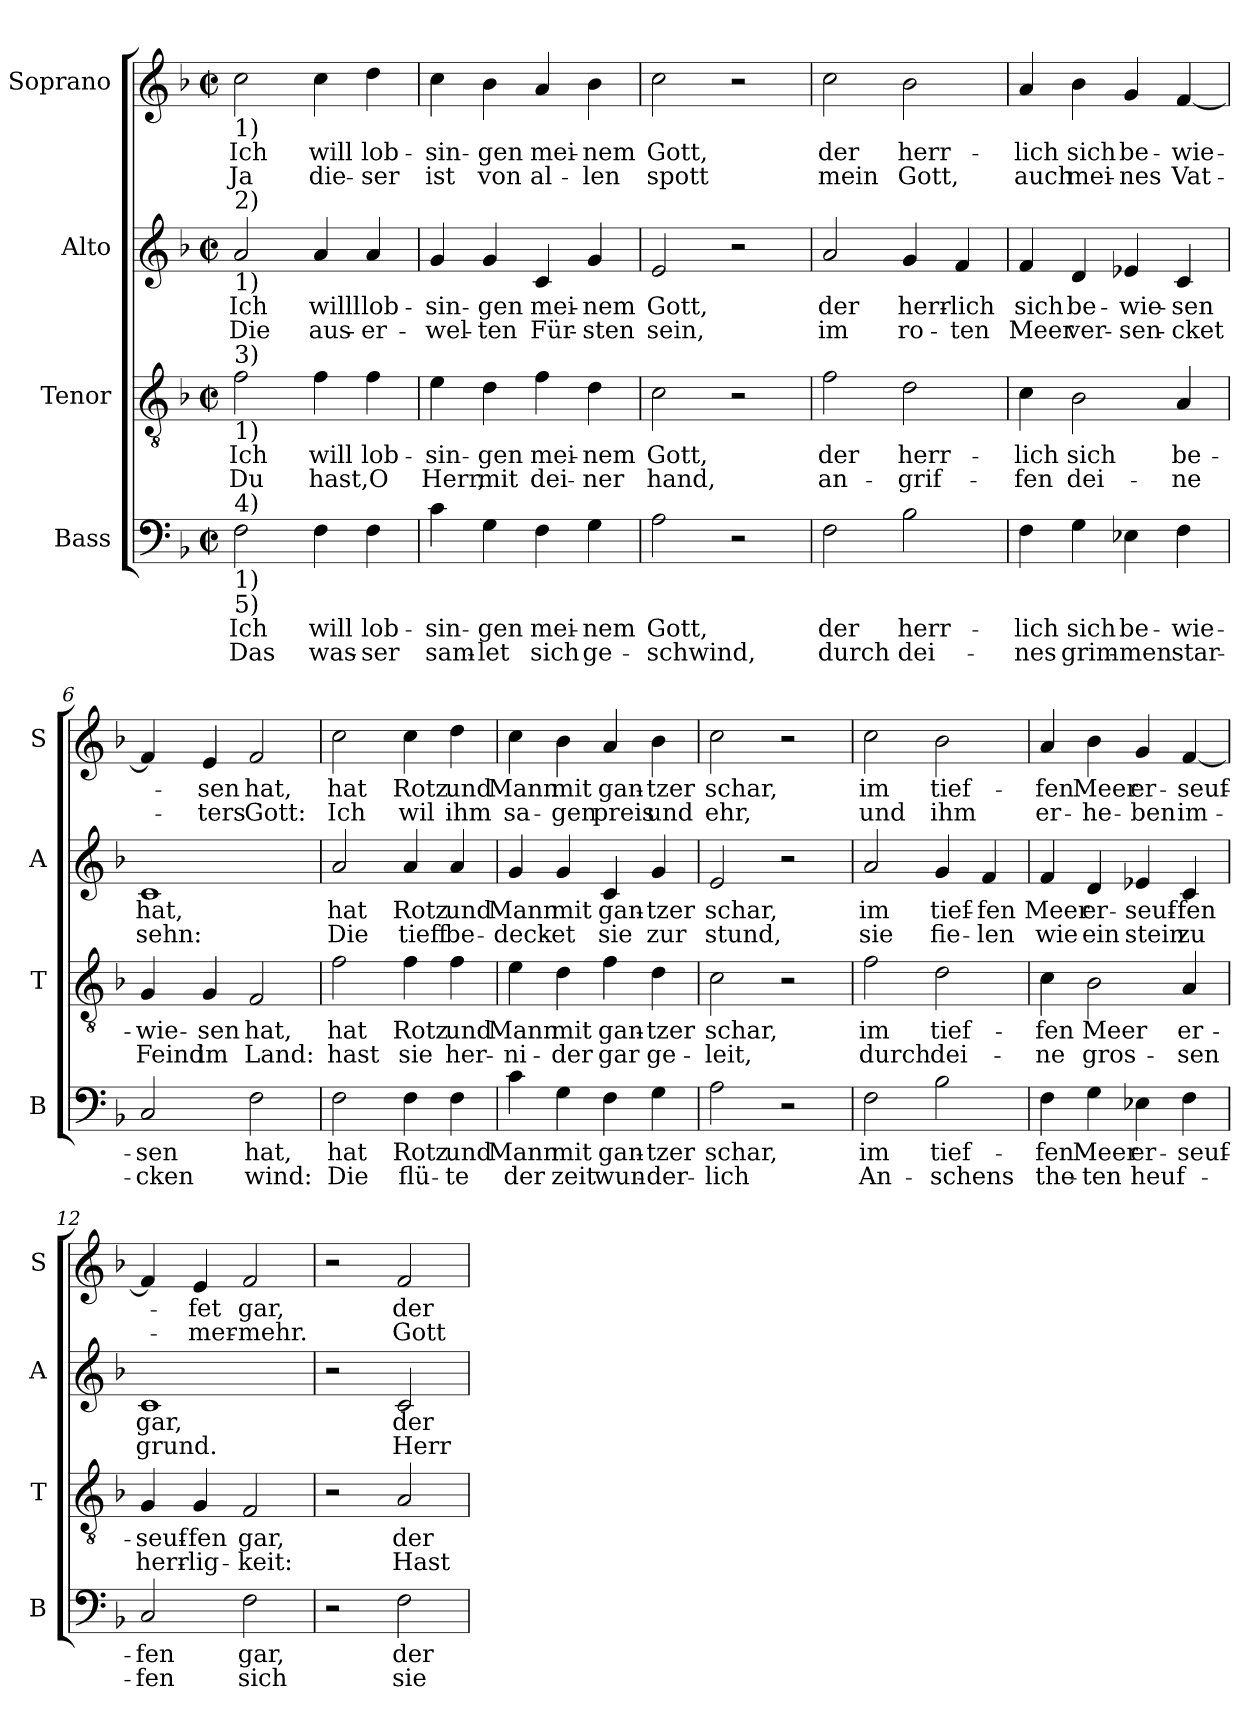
**kern	**text	**text	**kern	**text	**text	**kern	**text	**text	**kern	**text	**text
*part4	*part4	*part4	*part3	*part3	*part3	*part2	*part2	*part2	*part1	*part1	*part1
*staff4	*staff4	*staff4	*staff3	*staff3	*staff3	*staff2	*staff2	*staff2	*staff1	*staff1	*staff1
*I"Bass	*	*	*I"Tenor	*	*	*I"Alto	*	*	*I"Soprano	*	*
*I'B	*	*	*I'T	*	*	*I'A	*	*	*I'S	*	*
*clefF4	*	*	*clefGv2	*	*	*clefG2	*	*	*clefG2	*	*
*k[b-]	*	*	*k[b-]	*	*	*k[b-]	*	*	*k[b-]	*	*
*F:	*	*	*F:	*	*	*F:	*	*	*F:	*	*
*M2/2	*	*	*M2/2	*	*	*M2/2	*	*	*M2/2	*	*
*met(c|)	*	*	*met(c|)	*	*	*met(c|)	*	*	*met(c|)	*	*
=1	=1	=1	=1	=1	=1	=1	=1	=1	=1	=1	=1
!	!	!	!	!	!	!	!	!	!LO:TX:b:t=1)	!	!
!	!	!	!	!	!	!LO:TX:a:t=2)	!	!	!	!	!
!	!	!	!	!	!	!LO:TX:b:t=1)	!	!	!	!	!
!	!	!	!LO:TX:a:t=3)	!	!	!	!	!	!	!	!
!	!	!	!LO:TX:b:t=1)	!	!	!	!	!	!	!	!
!LO:TX:a:t=4)	!	!	!	!	!	!	!	!	!	!	!
!LO:TX:b:t=1)	!	!	!	!	!	!	!	!	!	!	!
!LO:TX:b:t=5)	!	!	!	!	!	!	!	!	!	!	!
!	!LO:LY:b	!LO:LY:b	!	!LO:LY:b	!LO:LY:b	!	!LO:LY:b	!LO:LY:b	!	!LO:LY:b	!LO:LY:b
2F\	Ich	Das	2f\	Ich	Du	2a/	Ich	Die	2cc\	Ich	Ja
!	!LO:LY:b	!LO:LY:b	!	!LO:LY:b	!LO:LY:b	!	!LO:LY:b	!LO:LY:b	!	!LO:LY:b	!LO:LY:b
4F\	will	was-	4f\	will	hast,	4a/	willl	aus-	4cc\	will	die-
!	!LO:LY:b	!LO:LY:b	!	!LO:LY:b	!LO:LY:b	!	!LO:LY:b	!LO:LY:b	!	!LO:LY:b	!LO:LY:b
4F\	lob-	-ser	4f\	lob-	O	4a/	lob-	-er-	4dd\	lob-	-ser
=2	=2	=2	=2	=2	=2	=2	=2	=2	=2	=2	=2
!	!LO:LY:b	!LO:LY:b	!	!LO:LY:b	!LO:LY:b	!	!LO:LY:b	!LO:LY:b	!	!LO:LY:b	!LO:LY:b
4c\	-sin-	sam-	4e\	-sin-	Herr,	4g/	-sin-	-wel-	4cc\	-sin-	ist
!	!LO:LY:b	!LO:LY:b	!	!LO:LY:b	!LO:LY:b	!	!LO:LY:b	!LO:LY:b	!	!LO:LY:b	!LO:LY:b
4G\	-gen	-let	4d\	-gen	mit	4g/	-gen	-ten	4b-\	-gen	von
!	!LO:LY:b	!LO:LY:b	!	!LO:LY:b	!LO:LY:b	!	!LO:LY:b	!LO:LY:b	!	!LO:LY:b	!LO:LY:b
4F\	mei-	sich	4f\	mei-	dei-	4c/	mei-	Für-	4a/	mei-	al-
!	!LO:LY:b	!LO:LY:b	!	!LO:LY:b	!LO:LY:b	!	!LO:LY:b	!LO:LY:b	!	!LO:LY:b	!LO:LY:b
4G\	-nem	ge-	4d\	-nem	-ner	4g/	-nem	-sten	4b-\	-nem	-len
=3	=3	=3	=3	=3	=3	=3	=3	=3	=3	=3	=3
!	!LO:LY:b	!LO:LY:b	!	!LO:LY:b	!LO:LY:b	!	!LO:LY:b	!LO:LY:b	!	!LO:LY:b	!LO:LY:b
2A\	Gott,	-schwind,	2c\	Gott,	hand,	2e/	Gott,	sein,	2cc\	Gott,	spott
2r	.	.	2r	.	.	2r	.	.	2r	.	.
=4	=4	=4	=4	=4	=4	=4	=4	=4	=4	=4	=4
!	!LO:LY:b	!LO:LY:b	!	!LO:LY:b	!LO:LY:b	!	!LO:LY:b	!LO:LY:b	!	!LO:LY:b	!LO:LY:b
2F\	der	durch	2f\	der	an-	2a/	der	im	2cc\	der	mein
!	!LO:LY:b	!LO:LY:b	!	!LO:LY:b	!LO:LY:b	!	!LO:LY:b	!LO:LY:b	!	!LO:LY:b	!LO:LY:b
2B-\	herr-	dei-	2d\	herr-	-grif-	4g/	herr-	ro-	2b-\	herr-	Gott,
!	!	!	!	!	!	!	!LO:LY:b	!LO:LY:b	!	!	!
.	.	.	.	.	.	4f/	-lich	-ten	.	.	.
=5	=5	=5	=5	=5	=5	=5	=5	=5	=5	=5	=5
!	!LO:LY:b	!LO:LY:b	!	!LO:LY:b	!LO:LY:b	!	!LO:LY:b	!LO:LY:b	!	!LO:LY:b	!LO:LY:b
4F\	-lich	-nes	4c\	-lich	-fen	4f/	sich	Meer	4a/	-lich	auch
!	!LO:LY:b	!LO:LY:b	!	!LO:LY:b	!LO:LY:b	!	!LO:LY:b	!LO:LY:b	!	!LO:LY:b	!LO:LY:b
4G\	sich	grim-	2B-\	sich	dei-	4d/	be-	ver-	4b-\	sich	mei-
!	!LO:LY:b	!LO:LY:b	!	!	!	!	!LO:LY:b	!LO:LY:b	!	!LO:LY:b	!LO:LY:b
4E-X\	be-	-men	.	.	.	4e-X/	-wie-	-sen-	4g/	be-	-nes
!	!LO:LY:b	!LO:LY:b	!	!LO:LY:b	!LO:LY:b	!	!LO:LY:b	!LO:LY:b	!	!LO:LY:b	!LO:LY:b
4F\	-wie-	star-	4A/	be-	-ne	4c/	-sen	-cket	[4f/	-wie-	Vat-
!!LO:LB:g=z
=6	=6	=6	=6	=6	=6	=6	=6	=6	=6	=6	=6
!	!LO:LY:b	!LO:LY:b	!	!LO:LY:b	!LO:LY:b	!	!LO:LY:b	!LO:LY:b	!	!	!
2C/	-sen	-cken	4G/	-wie-	Feind	1c	hat,	sehn:	4f/]	.	.
!	!	!	!	!LO:LY:b	!LO:LY:b	!	!	!	!	!LO:LY:b	!LO:LY:b
.	.	.	4G/	-sen	im	.	.	.	4e/	-sen	-ters
!	!LO:LY:b	!LO:LY:b	!	!LO:LY:b	!LO:LY:b	!	!	!	!	!LO:LY:b	!LO:LY:b
2F\	hat,	wind:	2F/	hat,	Land:	.	.	.	2f/	hat,	Gott:
=7	=7	=7	=7	=7	=7	=7	=7	=7	=7	=7	=7
!	!LO:LY:b	!LO:LY:b	!	!LO:LY:b	!LO:LY:b	!	!LO:LY:b	!LO:LY:b	!	!LO:LY:b	!LO:LY:b
2F\	hat	Die	2f\	hat	hast	2a/	hat	Die	2cc\	hat	Ich
!	!LO:LY:b	!LO:LY:b	!	!LO:LY:b	!LO:LY:b	!	!LO:LY:b	!LO:LY:b	!	!LO:LY:b	!LO:LY:b
4F\	Rotz	flü-	4f\	Rotz	sie	4a/	Rotz	tieff	4cc\	Rotz	wil
!	!LO:LY:b	!LO:LY:b	!	!LO:LY:b	!LO:LY:b	!	!LO:LY:b	!LO:LY:b	!	!LO:LY:b	!LO:LY:b
4F\	und	-te	4f\	und	her-	4a/	und	be-	4dd\	und	ihm
=8	=8	=8	=8	=8	=8	=8	=8	=8	=8	=8	=8
!	!LO:LY:b	!LO:LY:b	!	!LO:LY:b	!LO:LY:b	!	!LO:LY:b	!LO:LY:b	!	!LO:LY:b	!LO:LY:b
4c\	Mann	der	4e\	Mann	-ni-	4g/	Mann	-deck-	4cc\	Mann	sa-
!	!LO:LY:b	!LO:LY:b	!	!LO:LY:b	!LO:LY:b	!	!LO:LY:b	!LO:LY:b	!	!LO:LY:b	!LO:LY:b
4G\	mit	zeit	4d\	mit	-der	4g/	mit	-et	4b-\	mit	-gen
!	!LO:LY:b	!LO:LY:b	!	!LO:LY:b	!LO:LY:b	!	!LO:LY:b	!LO:LY:b	!	!LO:LY:b	!LO:LY:b
4F\	gan-	wun-	4f\	gan-	gar	4c/	gan-	sie	4a/	gan-	preis
!	!LO:LY:b	!LO:LY:b	!	!LO:LY:b	!LO:LY:b	!	!LO:LY:b	!LO:LY:b	!	!LO:LY:b	!LO:LY:b
4G\	-tzer	-der-	4d\	-tzer	ge-	4g/	-tzer	zur	4b-\	-tzer	und
=9	=9	=9	=9	=9	=9	=9	=9	=9	=9	=9	=9
!	!LO:LY:b	!LO:LY:b	!	!LO:LY:b	!LO:LY:b	!	!LO:LY:b	!LO:LY:b	!	!LO:LY:b	!LO:LY:b
2A\	schar,	-lich	2c\	schar,	-leit,	2e/	schar,	stund,	2cc\	schar,	ehr,
2r	.	.	2r	.	.	2r	.	.	2r	.	.
=10	=10	=10	=10	=10	=10	=10	=10	=10	=10	=10	=10
!	!LO:LY:b	!LO:LY:b	!	!LO:LY:b	!LO:LY:b	!	!LO:LY:b	!LO:LY:b	!	!LO:LY:b	!LO:LY:b
2F\	im	An-	2f\	im	durch	2a/	im	sie	2cc\	im	und
!	!LO:LY:b	!LO:LY:b	!	!LO:LY:b	!LO:LY:b	!	!LO:LY:b	!LO:LY:b	!	!LO:LY:b	!LO:LY:b
2B-\	tief-	-schens	2d\	tief-	dei-	4g/	tief-	fie-	2b-\	tief-	ihm
!	!	!	!	!	!	!	!LO:LY:b	!LO:LY:b	!	!	!
.	.	.	.	.	.	4f/	-fen	-len	.	.	.
!!LO:PB:g=z
=11	=11	=11	=11	=11	=11	=11	=11	=11	=11	=11	=11
!	!LO:LY:b	!LO:LY:b	!	!LO:LY:b	!LO:LY:b	!	!LO:LY:b	!LO:LY:b	!	!LO:LY:b	!LO:LY:b
4F\	-fen	the-	4c\	-fen	-ne	4f/	Meer	wie	4a/	-fen	er-
!	!LO:LY:b	!LO:LY:b	!	!LO:LY:b	!LO:LY:b	!	!LO:LY:b	!LO:LY:b	!	!LO:LY:b	!LO:LY:b
4G\	Meer	-ten	2B-\	Meer	gros-	4d/	er-	ein	4b-\	Meer	-he-
!	!LO:LY:b	!LO:LY:b	!	!	!	!	!LO:LY:b	!LO:LY:b	!	!LO:LY:b	!LO:LY:b
4E-X\	er-	heuf-	.	.	.	4e-X/	-seuf-	stein	4g/	er-	-ben
!	!LO:LY:b	!	!	!LO:LY:b	!LO:LY:b	!	!LO:LY:b	!LO:LY:b	!	!LO:LY:b	!LO:LY:b
4F\	-seuf-	.	4A/	er-	-sen	4c/	-fen	zu	[4f/	-seuf-	im-
=12	=12	=12	=12	=12	=12	=12	=12	=12	=12	=12	=12
!	!LO:LY:b	!LO:LY:b	!	!LO:LY:b	!LO:LY:b	!	!LO:LY:b	!LO:LY:b	!	!	!
2C/	-fen	-fen	4G/	-seuf-	herr-	1c	gar,	grund.	4f/]	.	.
!	!	!	!	!LO:LY:b	!LO:LY:b	!	!	!	!	!LO:LY:b	!LO:LY:b
.	.	.	4G/	-fen	-lig-	.	.	.	4e/	-fet	-mer-
!	!LO:LY:b	!LO:LY:b	!	!LO:LY:b	!LO:LY:b	!	!	!	!	!LO:LY:b	!LO:LY:b
2F\	gar,	sich	2F/	gar,	-keit:	.	.	.	2f/	gar,	-mehr.
=13	=13	=13	=13	=13	=13	=13	=13	=13	=13	=13	=13
2r	.	.	2r	.	.	2r	.	.	2r	.	.
!	!LO:LY:b	!LO:LY:b	!	!LO:LY:b	!LO:LY:b	!	!LO:LY:b	!LO:LY:b	!	!LO:LY:b	!LO:LY:b
2F\	der	sie	2A/	der	Hast	2c/	der	Herr	2f/	der	Gott
=	=	=	=	=	=	=	=	=	=	=	=
*-	*-	*-	*-	*-	*-	*-	*-	*-	*-	*-	*-
